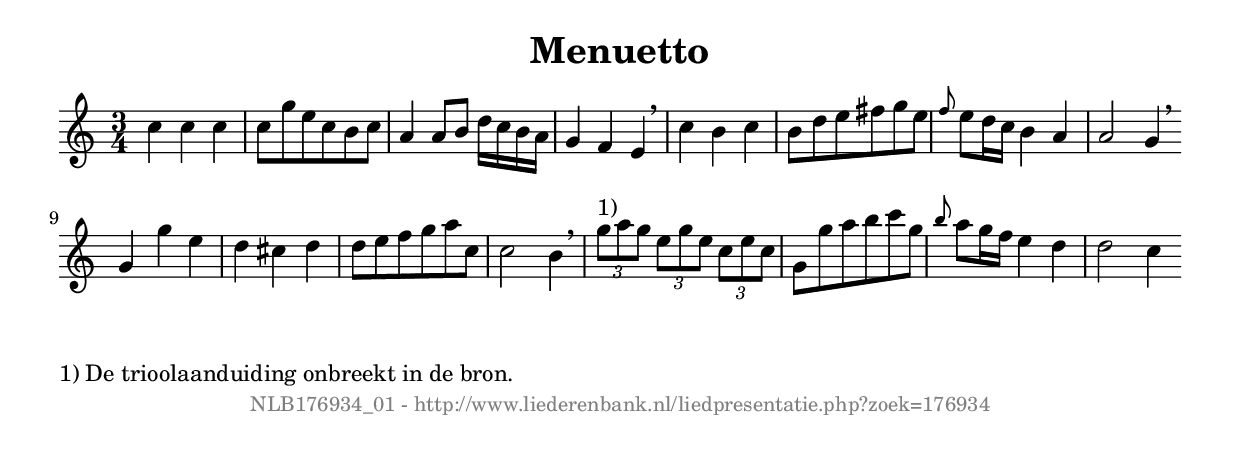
%
% produced by wce2krn 1.64 (7 June 2014)
%
\version"2.16"
#(append! paper-alist '(("long" . (cons (* 210 mm) (* 2000 mm)))))
#(set-default-paper-size "long")
sb = {\breathe}
mBreak = {\breathe }
bBreak = {\breathe }
x = {\once\override NoteHead #'style = #'cross }
gl=\glissando
itime={\override Staff.TimeSignature #'stencil = ##f }
ficta = {\once\set suggestAccidentals = ##t}
fine = {\once\override Score.RehearsalMark #'self-alignment-X = #1 \mark \markup {\italic{Fine}}}
dc = {\once\override Score.RehearsalMark #'self-alignment-X = #1 \mark \markup {\italic{D.C.}}}
dcf = {\once\override Score.RehearsalMark #'self-alignment-X = #1 \mark \markup {\italic{D.C. al Fine}}}
dcc = {\once\override Score.RehearsalMark #'self-alignment-X = #1 \mark \markup {\italic{D.C. al Coda}}}
ds = {\once\override Score.RehearsalMark #'self-alignment-X = #1 \mark \markup {\italic{D.S.}}}
dsf = {\once\override Score.RehearsalMark #'self-alignment-X = #1 \mark \markup {\italic{D.S. al Fine}}}
dsc = {\once\override Score.RehearsalMark #'self-alignment-X = #1 \mark \markup {\italic{D.S. al Coda}}}
pv = {\set Score.repeatCommands = #'((volta "1"))}
sv = {\set Score.repeatCommands = #'((volta "2"))}
tv = {\set Score.repeatCommands = #'((volta "3"))}
qv = {\set Score.repeatCommands = #'((volta "4"))}
xv = {\set Score.repeatCommands = #'((volta #f))}
\header{ tagline = ""
title = "Menuetto"
}
\score {{
\key c \major
\relative g'
{
\set melismaBusyProperties = #'()
\time 3/4
\tempo 4=120
\override Score.MetronomeMark #'transparent = ##t
\override Score.RehearsalMark #'break-visibility = #(vector #t #t #f)
c4 c c c8 g' e c b c a4 a8 b d16 c b a g4 f e \sb c' b c b8 d e fis g e \grace {f8} e8 d16 c b4 a a2 g4 \bar ":|:" \bBreak
g4 g' e d cis d d8 e f g a c, c2 b4 \sb \times 2/3{g'8^"1)" a g} \times 2/3{e g e} \times 2/3{c e c} g g' a b c g \grace {b8} a g16 f e4 d d2 c4 \bar ":|"
 }}
 \midi { }
 \layout {
            indent = 0.0\cm
}
}
\markup { \wordwrap-string #" 
1) De trioolaanduiding onbreekt in de bron.
"}
\markup { \vspace #0 } \markup { \with-color #grey \fill-line { \center-column { \smaller "NLB176934_01 - http://www.liederenbank.nl/liedpresentatie.php?zoek=176934" } } }
